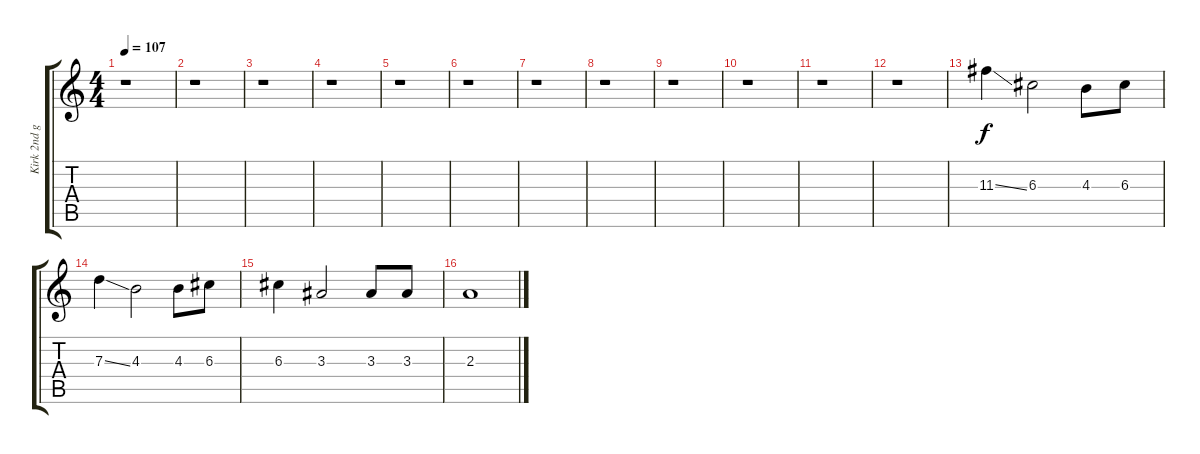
\track ("Kirk 2nd guitar" "Kirk 2nd g") {instrument distortionguitar}
\staff {score tabs}
\tuning (E4 B3 G3 D3 A2 E2) {hide}
\ts (4 4)
\tempo 107
\clef g2
\ks c
r.1{dy f} |
r.1 |
r.1 |
r.1 |
r.1 |
r.1 |
r.1 |
r.1 |
r.1 |
r.1 |
r.1 |
r.1 |
11.3{ss}.4 6.3.2 4.3.8 6.3.8 |
7.3{ss}.4 4.3.2 4.3.8 6.3.8 |
6.3.4 3.3.2 3.3.8 3.3.8 |
2.3.1
